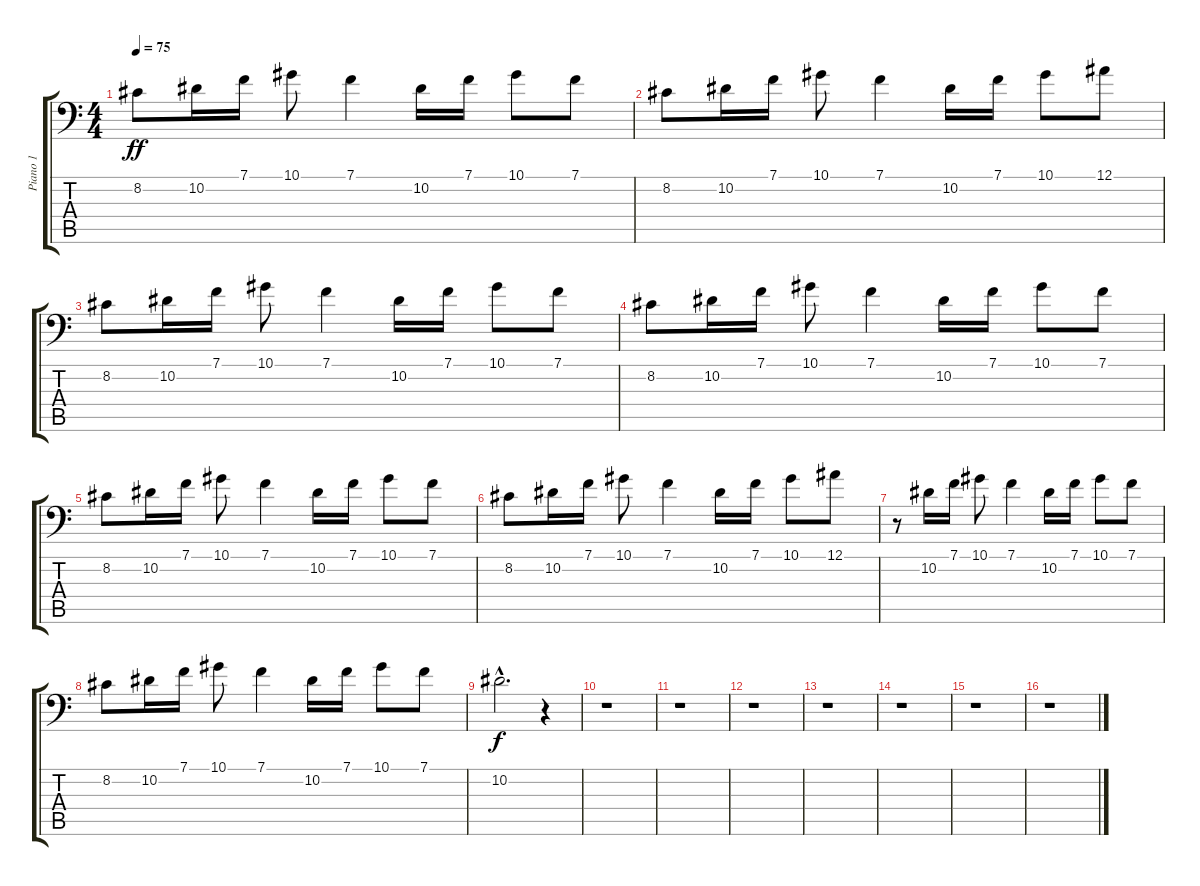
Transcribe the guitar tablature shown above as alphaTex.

\track ("Piano 1" "Piano 1") {instrument acousticgrandpiano}
\staff {score tabs}
\tuning (Bb3 F3 Db3 Ab2 Eb2 Bb1) {hide}
\ts (4 4)
\tempo 75
\clef f4
\ks c
8.2.8{dy ff} 10.2.16 7.1.16 10.1.8 7.1.4 10.2.16 7.1.16 10.1.8 7.1.8 |
8.2.8 10.2.16 7.1.16 10.1.8 7.1.4 10.2.16 7.1.16 10.1.8 12.1.8 |
8.2.8 10.2.16 7.1.16 10.1.8 7.1.4 10.2.16 7.1.16 10.1.8 7.1.8 |
8.2.8 10.2.16 7.1.16 10.1.8 7.1.4 10.2.16 7.1.16 10.1.8 7.1.8 |
8.2.8 10.2.16 7.1.16 10.1.8 7.1.4 10.2.16 7.1.16 10.1.8 7.1.8 |
8.2.8 10.2.16 7.1.16 10.1.8 7.1.4 10.2.16 7.1.16 10.1.8 12.1.8 |
r.8 10.2.16 7.1.16 10.1.8 7.1.4 10.2.16 7.1.16 10.1.8 7.1.8 |
8.2.8 10.2.16 7.1.16 10.1.8 7.1.4 10.2.16 7.1.16 10.1.8 7.1.8 |
10.2{hac}.2{d dy f} r.4 |
r.1 |
r.1 |
r.1 |
r.1 |
r.1 |
r.1 |
r.1
